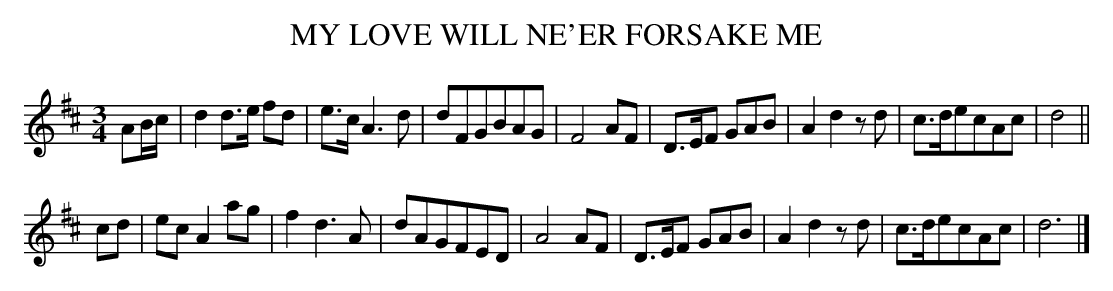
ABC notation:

X:1
T:MY LOVE WILL NE'ER FORSAKE ME
Y:"with feeling"
M:3/4
L:1/8
K:D
AB/c/|d2d>e fd|e>c A3d|dFGBAG|F4AF|\
D>EF GAB|A2d2zd|c>decAc|d4||
cd|ecA2ag|f2d3A|dAGFED|A4AF|\
D>EF GAB|A2d2zd|c>decAc|d6|]
